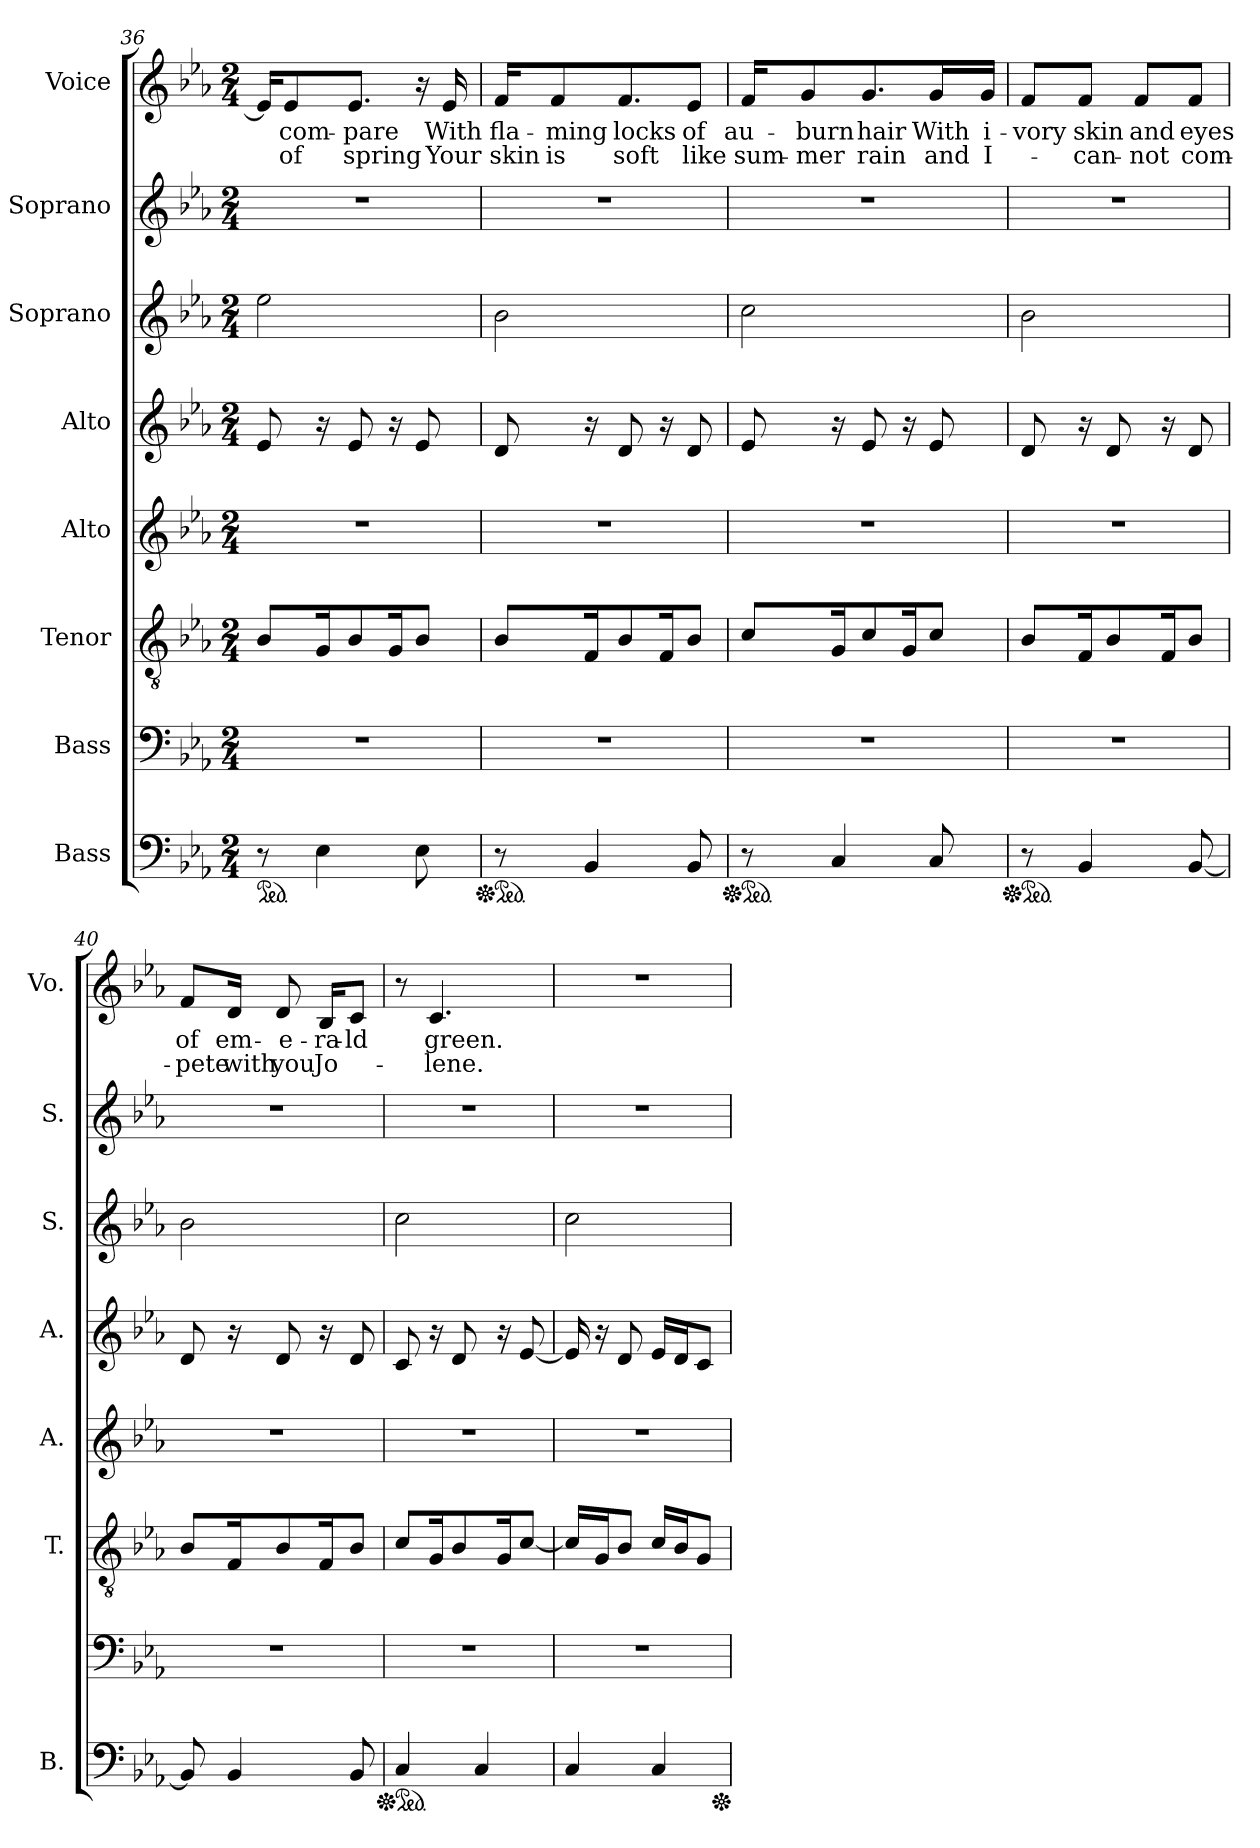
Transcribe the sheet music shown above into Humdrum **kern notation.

**kern	**kern	**kern	**kern	**kern	**kern	**kern	**kern	**text	**text
*part8	*part7	*part6	*part5	*part4	*part3	*part2	*part1	*part1	*part1
*staff8	*staff7	*staff6	*staff5	*staff4	*staff3	*staff2	*staff1	*staff1	*staff1
*I"Bass	*I"Bass	*I"Tenor	*I"Alto	*I"Alto	*I"Soprano	*I"Soprano	*I"Voice	*	*
*I'B.	*	*I'T.	*I'A.	*I'A.	*I'S.	*I'S.	*I'Vo.	*	*
*clefF4	*clefF4	*clefGv2	*clefG2	*clefG2	*clefG2	*clefG2	*clefG2	*	*
*k[b-e-a-]	*k[b-e-a-]	*k[b-e-a-]	*k[b-e-a-]	*k[b-e-a-]	*k[b-e-a-]	*k[b-e-a-]	*k[b-e-a-]	*	*
*M2/4	*M2/4	*M2/4	*M2/4	*M2/4	*M2/4	*M2/4	*M2/4	*	*
*ped	*	*	*	*	*	*	*	*	*
=36	=36	=36	=36	=36	=36	=36	=36	=36	=36
8r	2r	8B-/L	2r	8e-/	2ee-\	2r	16e-/KL]	.	.
.	.	.	.	.	.	.	8e-/	com-	of
4E-\	.	16G/K	.	16r	.	.	.	.	.
.	.	8B-/	.	8e-/	.	.	8.e-/J	-pare	spring
.	.	16G/K	.	16r	.	.	.	.	.
8E-\	.	8B-/J	.	8e-/	.	.	16r	.	.
.	.	.	.	.	.	.	16e-/	With	Your
=37	=37	=37	=37	=37	=37	=37	=37	=37	=37
*Xped	*	*	*	*	*	*	*	*	*
*ped	*	*	*	*	*	*	*	*	*
8r	2r	8B-/L	2r	8d/	2b-\	2r	16f/KL	fla-	skin
.	.	.	.	.	.	.	8f/	-ming	is
4BB-/	.	16F/K	.	16r	.	.	.	.	.
.	.	8B-/	.	8d/	.	.	8.f/	locks	soft
.	.	16F/K	.	16r	.	.	.	.	.
8BB-/	.	8B-/J	.	8d/	.	.	8e-/J	of	like
!!LO:LB:g=z
=38	=38	=38	=38	=38	=38	=38	=38	=38	=38
*Xped	*	*	*	*	*	*	*	*	*
*ped	*	*	*	*	*	*	*	*	*
8r	2r	8c/L	2r	8e-/	2cc\	2r	16f/KL	au-	sum-
.	.	.	.	.	.	.	8g/	-burn	-mer
4C/	.	16G/K	.	16r	.	.	.	.	.
.	.	8c/	.	8e-/	.	.	8.g/	hair	rain
.	.	16G/K	.	16r	.	.	.	.	.
8C/	.	8c/J	.	8e-/	.	.	16g/L	With	and
.	.	.	.	.	.	.	16g/JJ	i-	I-
=39	=39	=39	=39	=39	=39	=39	=39	=39	=39
*Xped	*	*	*	*	*	*	*	*	*
*ped	*	*	*	*	*	*	*	*	*
8r	2r	8B-/L	2r	8d/	2b-\	2r	8f/L	-vory	.
4BB-/	.	16F/K	.	16r	.	.	8f/J	skin	-can-
.	.	8B-/	.	8d/	.	.	.	.	.
.	.	.	.	.	.	.	8f/L	and	-not
.	.	16F/K	.	16r	.	.	.	.	.
[8BB-/	.	8B-/J	.	8d/	.	.	8f/J	eyes	com-
=40	=40	=40	=40	=40	=40	=40	=40	=40	=40
8BB-/]	2r	8B-/L	2r	8d/	2b-\	2r	8f/L	of	-pete
4BB-/	.	16F/K	.	16r	.	.	16d/Jk	em-	with
.	.	8B-/	.	8d/	.	.	8d/	-e-	you
.	.	16F/K	.	16r	.	.	16B-/KL	-ra-	Jo-
8BB-/	.	8B-/J	.	8d/	.	.	8c/J	-ld	.
=41	=41	=41	=41	=41	=41	=41	=41	=41	=41
*Xped	*	*	*	*	*	*	*	*	*
*ped	*	*	*	*	*	*	*	*	*
4C/	2r	8c/L	2r	8c/	2cc\	2r	8r	.	.
.	.	16G/K	.	16r	.	.	4.c/	green.	-lene.
.	.	8B-/	.	8d/	.	.	.	.	.
4C/	.	.	.	.	.	.	.	.	.
.	.	16G/K	.	16r	.	.	.	.	.
.	.	[8c/J	.	[8e-/	.	.	.	.	.
!!LO:PB:g=z
=42	=42	=42	=42	=42	=42	=42	=42	=42	=42
4C/	2r	16c/LL]	2r	16e-/]	2cc\	2r	2r	.	.
.	.	16G/J	.	16r	.	.	.	.	.
.	.	8B-/J	.	8d/	.	.	.	.	.
4C/	.	16c/LL	.	16e-/LL	.	.	.	.	.
.	.	16B-/J	.	16d/J	.	.	.	.	.
.	.	8G/J	.	8c/J	.	.	.	.	.
*Xped	*	*	*	*	*	*	*	*	*
=	=	=	=	=	=	=	=	=	=
*-	*-	*-	*-	*-	*-	*-	*-	*-	*-
